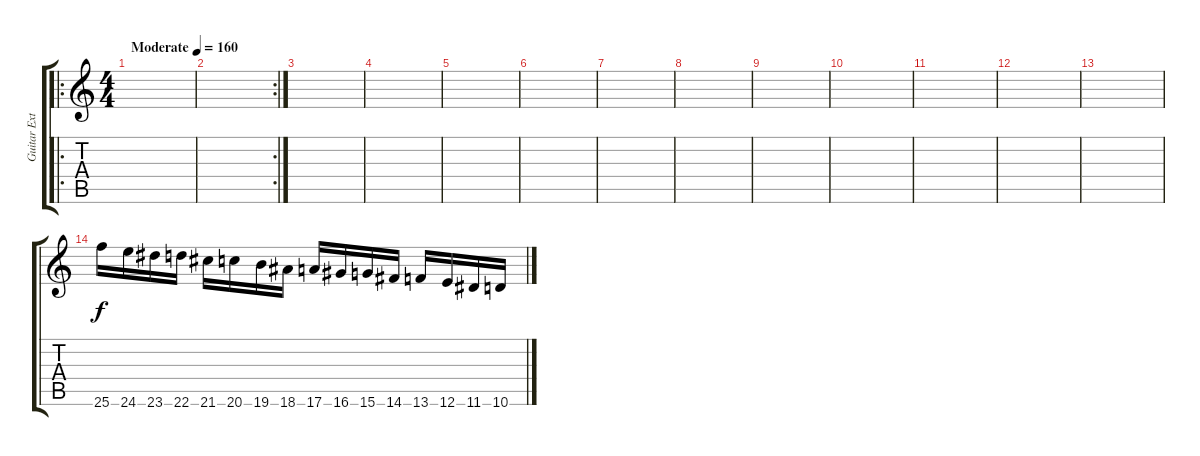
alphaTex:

\track ("Guitar Extra" "Guitar Ext") {instrument distortionguitar}
\staff {score tabs}
\tuning (E4 B3 G3 D3 A2 E2) {hide}
\ro
\ts (4 4)
\tempo (160 "Moderate")
\clef g2
\ks c
|
\rc 2
|
|
|
|
|
|
|
|
|
|
|
|
25.6.16 24.6.16 23.6.16 22.6.16 21.6.16 20.6.16 19.6.16 18.6.16 17.6.16 16.6.16 15.6.16 14.6.16 13.6.16 12.6.16 11.6.16 10.6.16
